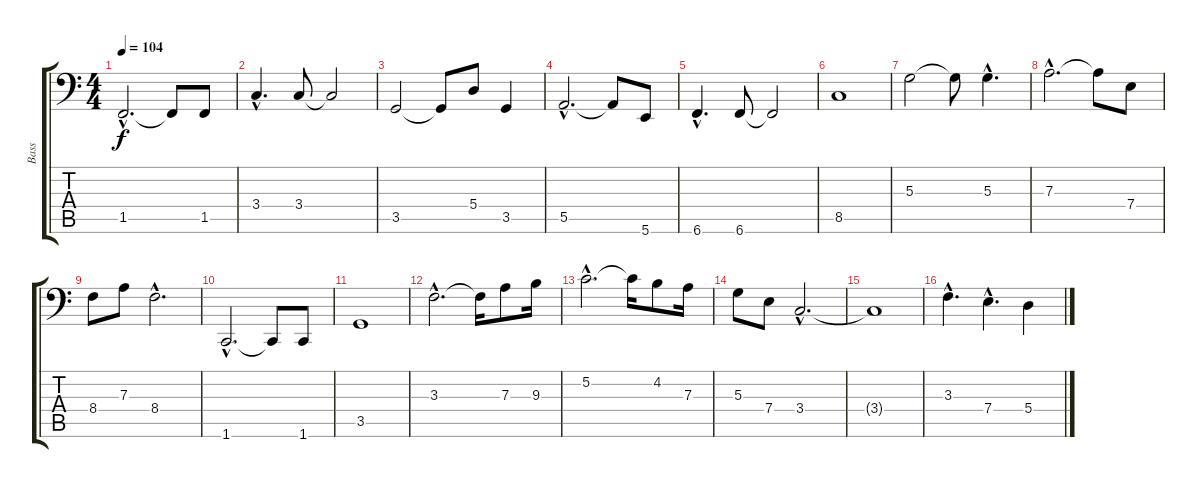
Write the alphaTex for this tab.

\track ("Bass" "Bass") {instrument electricbassfinger}
\staff {score tabs}
\tuning (C3 G2 D2 A1 E1 B0) {hide}
\ts (4 4)
\tempo 104
\clef f4
\ks c
1.5{hac}.2{d dy f} 1.5{t}.8 1.5.8 |
3.4{hac}.4{d} 3.4.8 3.4{t}.2 |
3.5.2 3.5{t}.8 5.4.8 3.5.4 |
5.5{hac}.2{d} 5.5{t}.8 5.6.8 |
6.6{hac}.4{d} 6.6.8 6.6{t}.2 |
8.5.1 |
5.3.2 5.3{t}.8 5.3{hac}.4{d} |
7.3{hac}.2{d} 7.3{t}.8 7.4.8 |
8.4.8 7.3.8 8.4{hac}.2{d} |
1.6{hac}.2{d} 1.6{t}.8 1.6.8 |
3.5.1 |
3.3{hac}.2{d} 3.3{t}.16 7.3.8 9.3.16 |
5.2{hac}.2{d} 5.2{t}.16 4.2.8 7.3.16 |
5.3.8 7.4.8 3.4{hac}.2{d} |
3.4{t}.1 |
3.3{hac}.4{d} 7.4{hac}.4{d} 5.4.4
